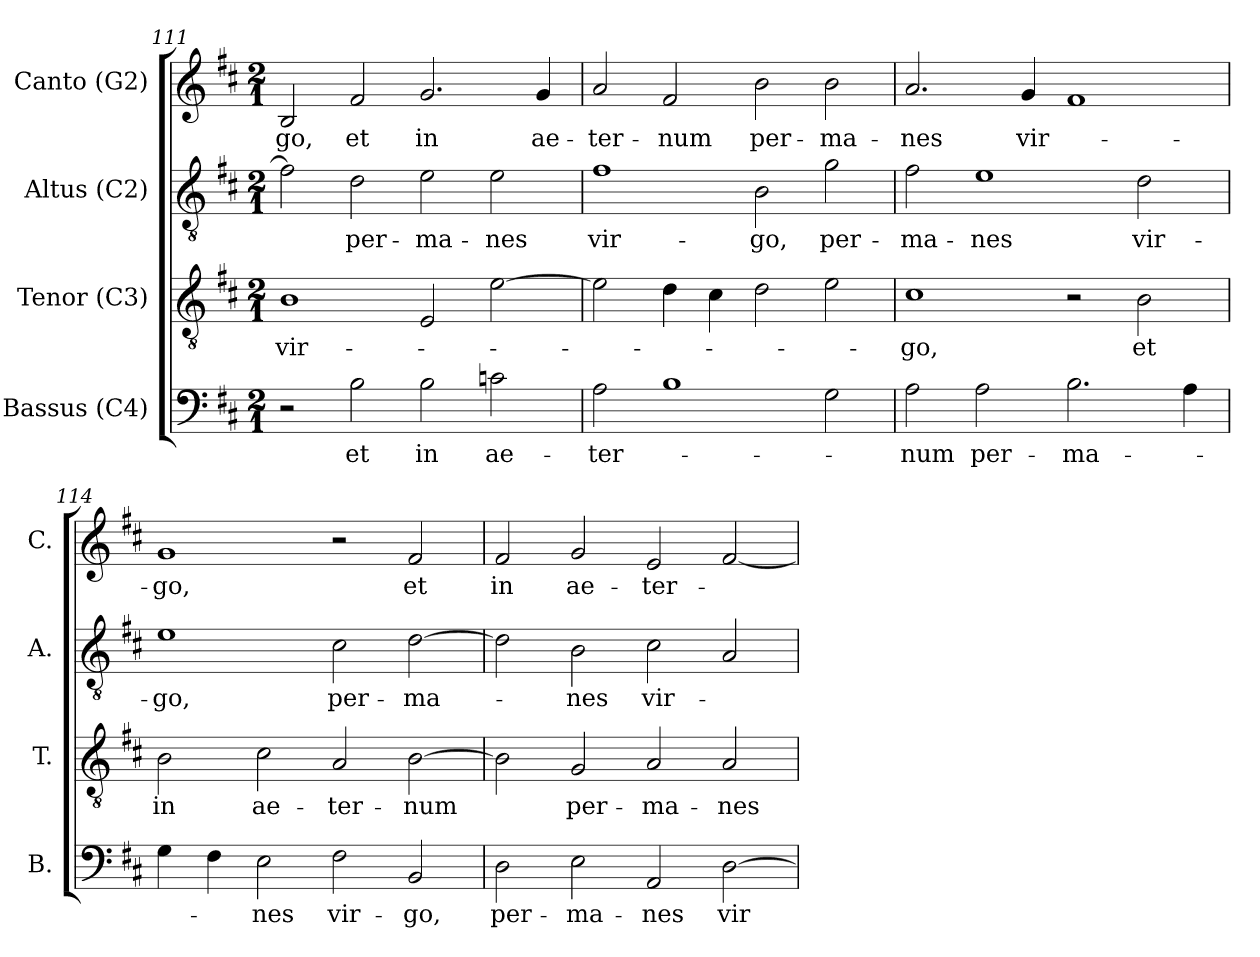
**kern	**text	**kern	**text	**kern	**text	**kern	**text
*part4	*part4	*part3	*part3	*part2	*part2	*part1	*part1
*staff4	*staff4	*staff3	*staff3	*staff2	*staff2	*staff1	*staff1
*I"Bassus (C4)	*	*I"Tenor (C3)	*	*I"Altus (C2)	*	*I"Canto (G2)	*
*I'B.	*	*I'T.	*	*I'A.	*	*I'C.	*
*clefF4	*	*clefGv2	*	*clefGv2	*	*clefG2	*
*	*	*ITrd7c12	*	*ITrd7c12	*	*	*
*k[f#c#]	*	*k[f#c#]	*	*k[f#c#]	*	*k[f#c#]	*
*D:	*	*D:	*	*D:	*	*D:	*
*M2/1	*	*M2/1	*	*M2/1	*	*M2/1	*
=111	=111	=111	=111	=111	=111	=111	=111
!	!	!	!LO:LY:b:color=#000000	!	!	!	!
!	!	!	!	!	!	!	!LO:LY:b:color=#000000
2r	.	1BBi	vir-	2F#i\]	.	2Bi/	-go,
!	!LO:LY:b:color=#000000	!	!	!	!	!	!
!	!	!	!	!	!LO:LY:b:color=#000000	!	!
!	!	!	!	!	!	!	!LO:LY:b:color=#000000
2Bi\	et	.	.	2Di\	per-	2f#i/	et
!	!LO:LY:b:color=#000000	!	!	!	!	!	!
!	!	!	!	!	!LO:LY:b:color=#000000	!	!
!	!	!	!	!	!	!	!LO:LY:b:color=#000000
2Bi\	in	2EEi/	.	2Ei\	-ma-	2.gi/	in
!	!LO:LY:b:color=#000000	!	!	!	!	!	!
!	!	!	!	!	!LO:LY:b:color=#000000	!	!
2ci\	ae-	[2Ei\	.	2Ei\	-nes	.	.
!	!	!	!	!	!	!	!LO:LY:b:color=#000000
.	.	.	.	.	.	4gi/	ae-
!!LO:LB:g=z
=112	=112	=112	=112	=112	=112	=112	=112
!	!LO:LY:b:color=#000000	!	!	!	!	!	!
!	!	!	!	!	!LO:LY:b:color=#000000	!	!
!	!	!	!	!	!	!	!LO:LY:b:color=#000000
2Ai\	-ter-	2Ei\]	.	1F#i	vir-	2ai/	-ter-
!	!	!	!	!	!	!	!LO:LY:b:color=#000000
1Bi	.	4Di\	.	.	.	2f#i/	-num
.	.	4C#i\	.	.	.	.	.
!	!	!	!	!	!LO:LY:b:color=#000000	!	!
!	!	!	!	!	!	!	!LO:LY:b:color=#000000
.	.	2Di\	.	2BBi\	-go,	2bi\	per-
!	!	!	!	!	!LO:LY:b:color=#000000	!	!
!	!	!	!	!	!	!	!LO:LY:b:color=#000000
2Gi\	.	2Ei\	.	2Gi\	per-	2bi\	-ma-
=113	=113	=113	=113	=113	=113	=113	=113
!	!LO:LY:b:color=#000000	!	!	!	!	!	!
!	!	!	!LO:LY:b:color=#000000	!	!	!	!
!	!	!	!	!	!LO:LY:b:color=#000000	!	!
!	!	!	!	!	!	!	!LO:LY:b:color=#000000
2Ai\	-num	1C#i	-go,	2F#i\	-ma-	2.ai/	-nes
!	!LO:LY:b:color=#000000	!	!	!	!	!	!
!	!	!	!	!	!LO:LY:b:color=#000000	!	!
2Ai\	per-	.	.	1Ei	-nes	.	.
!	!	!	!	!	!	!	!LO:LY:b:color=#000000
.	.	.	.	.	.	4gi/	vir-
!	!LO:LY:b:color=#000000	!	!	!	!	!	!
2.Bi\	-ma-	2r	.	.	.	1f#i	.
!	!	!	!LO:LY:b:color=#000000	!	!	!	!
!	!	!	!	!	!LO:LY:b:color=#000000	!	!
.	.	2BBi\	et	2Di\	vir-	.	.
4Ai\	.	.	.	.	.	.	.
=114	=114	=114	=114	=114	=114	=114	=114
!	!	!	!LO:LY:b:color=#000000	!	!	!	!
!	!	!	!	!	!LO:LY:b:color=#000000	!	!
!	!	!	!	!	!	!	!LO:LY:b:color=#000000
4Gi\	.	2BBi\	in	1Ei	-go,	1gi	-go,
4F#i\	.	.	.	.	.	.	.
!	!LO:LY:b:color=#000000	!	!	!	!	!	!
!	!	!	!LO:LY:b:color=#000000	!	!	!	!
2Ei\	-nes	2C#i\	ae-	.	.	.	.
!	!LO:LY:b:color=#000000	!	!	!	!	!	!
!	!	!	!LO:LY:b:color=#000000	!	!	!	!
!	!	!	!	!	!LO:LY:b:color=#000000	!	!
2F#i\	vir-	2AAi/	-ter-	2C#i\	per-	2r	.
!	!LO:LY:b:color=#000000	!	!	!	!	!	!
!	!	!	!LO:LY:b:color=#000000	!	!	!	!
!	!	!	!	!	!LO:LY:b:color=#000000	!	!
!	!	!	!	!	!	!	!LO:LY:b:color=#000000
2BBi/	-go,	[2BBi\	-num	[2Di\	-ma-	2f#i/	et
=115	=115	=115	=115	=115	=115	=115	=115
!	!LO:LY:b:color=#000000	!	!	!	!	!	!
!	!	!	!	!	!	!	!LO:LY:b:color=#000000
2Di\	per-	2BBi\]	.	2Di\]	.	2f#i/	in
!	!LO:LY:b:color=#000000	!	!	!	!	!	!
!	!	!	!LO:LY:b:color=#000000	!	!	!	!
!	!	!	!	!	!LO:LY:b:color=#000000	!	!
!	!	!	!	!	!	!	!LO:LY:b:color=#000000
2Ei\	-ma-	2GGi/	per-	2BBi\	-nes	2gi/	ae-
!	!LO:LY:b:color=#000000	!	!	!	!	!	!
!	!	!	!LO:LY:b:color=#000000	!	!	!	!
!	!	!	!	!	!LO:LY:b:color=#000000	!	!
!	!	!	!	!	!	!	!LO:LY:b:color=#000000
2AAi/	-nes	2AAi/	-ma-	2C#i\	vir-	2ei/	-ter-
!	!LO:LY:b:color=#000000	!	!	!	!	!	!
!	!	!	!LO:LY:b:color=#000000	!	!	!	!
[2Di\	vir-	2AAi/	-nes	2AAi/	.	[2f#i/	.
=	=	=	=	=	=	=	=
*-	*-	*-	*-	*-	*-	*-	*-
